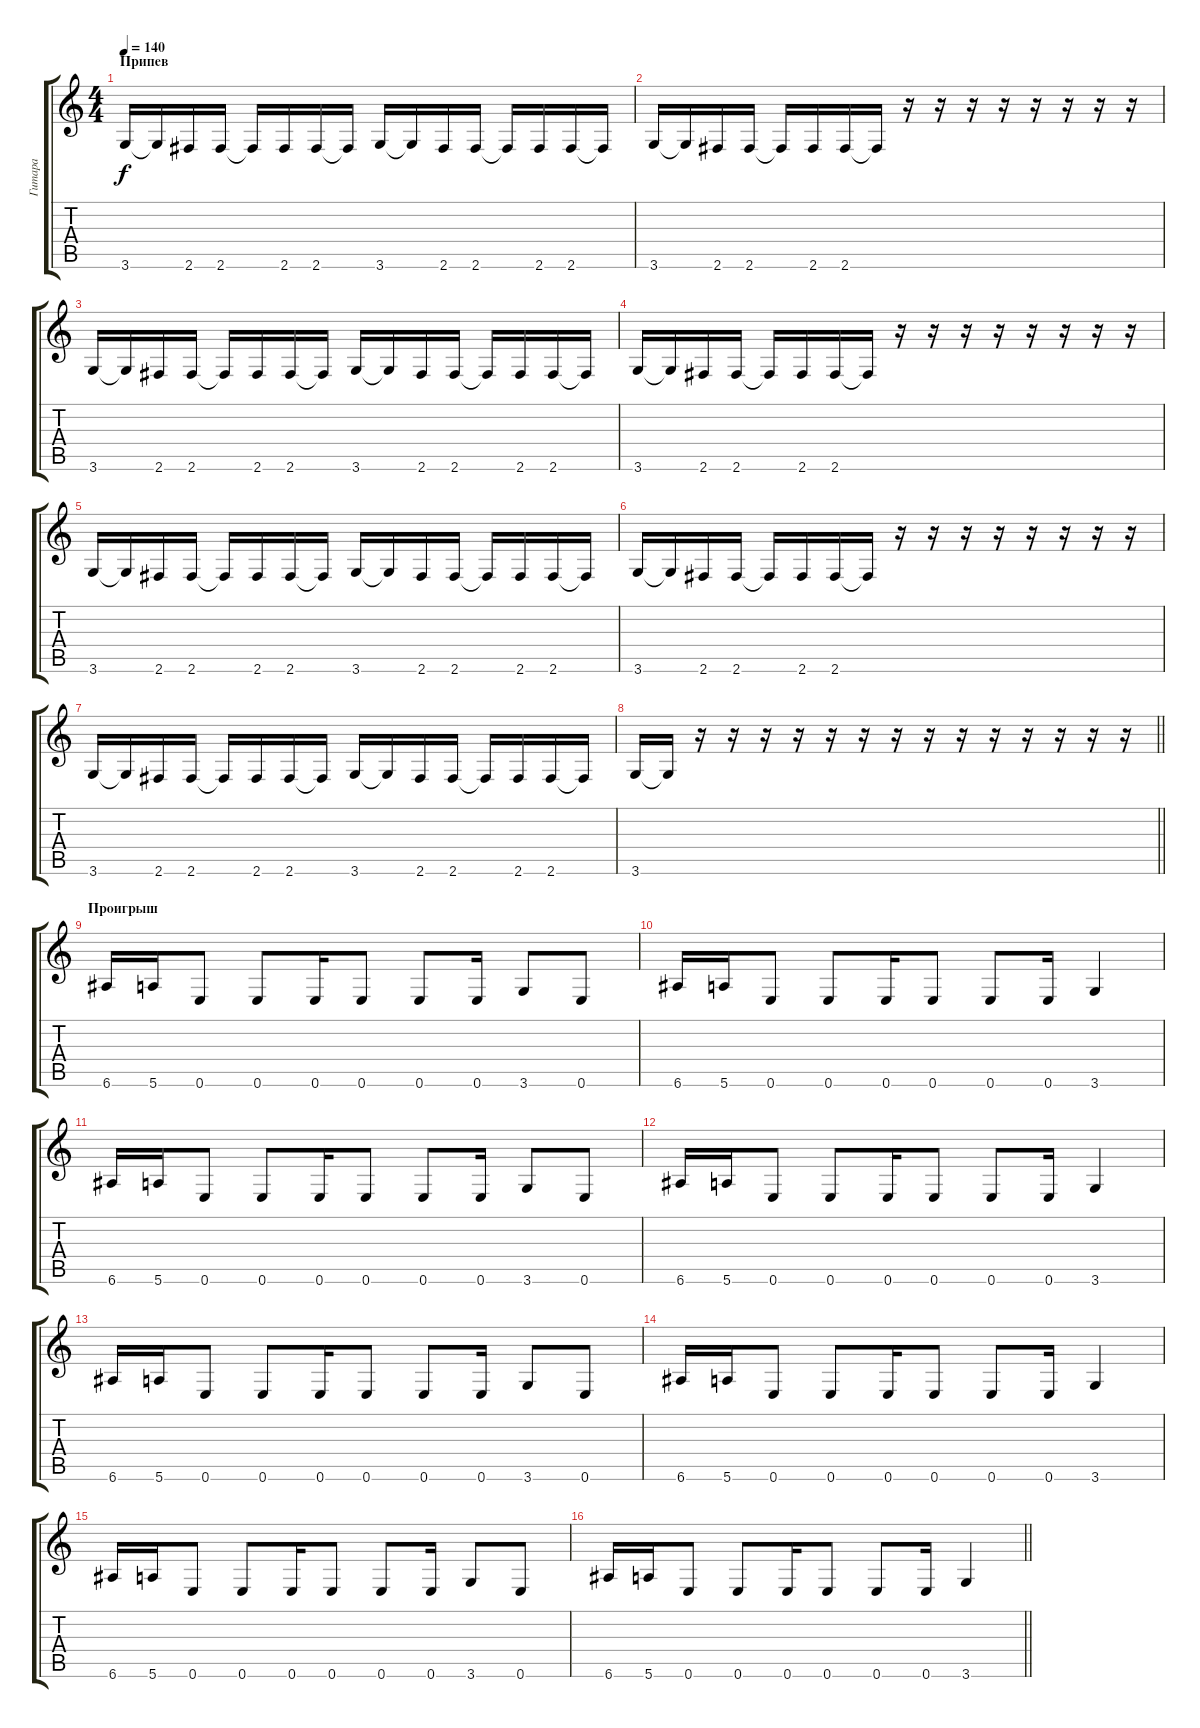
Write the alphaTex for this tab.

\track ("Гитара" "Гитара") {instrument overdrivenguitar}
\staff {score tabs}
\tuning (E4 B3 G3 D3 A2 E2) {hide}
\ts (4 4)
\section ("" "Припев")
\tempo 140
\clef g2
\ks c
3.6.16{dy f} 3.6{t}.16 2.6.16 2.6.16 2.6{t}.16 2.6.16 2.6.16 2.6{t}.16 3.6.16 3.6{t}.16 2.6.16 2.6.16 2.6{t}.16 2.6.16 2.6.16 2.6{t}.16 |
3.6.16 3.6{t}.16 2.6.16 2.6.16 2.6{t}.16 2.6.16 2.6.16 2.6{t}.16 r.16 r.16 r.16 r.16 r.16 r.16 r.16 r.16 |
3.6.16 3.6{t}.16 2.6.16 2.6.16 2.6{t}.16 2.6.16 2.6.16 2.6{t}.16 3.6.16 3.6{t}.16 2.6.16 2.6.16 2.6{t}.16 2.6.16 2.6.16 2.6{t}.16 |
3.6.16 3.6{t}.16 2.6.16 2.6.16 2.6{t}.16 2.6.16 2.6.16 2.6{t}.16 r.16 r.16 r.16 r.16 r.16 r.16 r.16 r.16 |
3.6.16 3.6{t}.16 2.6.16 2.6.16 2.6{t}.16 2.6.16 2.6.16 2.6{t}.16 3.6.16 3.6{t}.16 2.6.16 2.6.16 2.6{t}.16 2.6.16 2.6.16 2.6{t}.16 |
3.6.16 3.6{t}.16 2.6.16 2.6.16 2.6{t}.16 2.6.16 2.6.16 2.6{t}.16 r.16 r.16 r.16 r.16 r.16 r.16 r.16 r.16 |
3.6.16 3.6{t}.16 2.6.16 2.6.16 2.6{t}.16 2.6.16 2.6.16 2.6{t}.16 3.6.16 3.6{t}.16 2.6.16 2.6.16 2.6{t}.16 2.6.16 2.6.16 2.6{t}.16 |
\barLineRight lightlight
3.6.16 3.6{t}.16 r.16 r.16 r.16 r.16 r.16 r.16 r.16 r.16 r.16 r.16 r.16 r.16 r.16 r.16 |
\section ("" "Проигрыш")
6.6.16 5.6.16 0.6.8 0.6.8 0.6.16 0.6.8 0.6.8 0.6.16 3.6.8 0.6.8 |
6.6.16 5.6.16 0.6.8 0.6.8 0.6.16 0.6.8 0.6.8 0.6.16 3.6.4 |
6.6.16 5.6.16 0.6.8 0.6.8 0.6.16 0.6.8 0.6.8 0.6.16 3.6.8 0.6.8 |
6.6.16 5.6.16 0.6.8 0.6.8 0.6.16 0.6.8 0.6.8 0.6.16 3.6.4 |
6.6.16 5.6.16 0.6.8 0.6.8 0.6.16 0.6.8 0.6.8 0.6.16 3.6.8 0.6.8 |
6.6.16 5.6.16 0.6.8 0.6.8 0.6.16 0.6.8 0.6.8 0.6.16 3.6.4 |
6.6.16 5.6.16 0.6.8 0.6.8 0.6.16 0.6.8 0.6.8 0.6.16 3.6.8 0.6.8 |
\barLineRight lightlight
6.6.16 5.6.16 0.6.8 0.6.8 0.6.16 0.6.8 0.6.8 0.6.16 3.6.4
